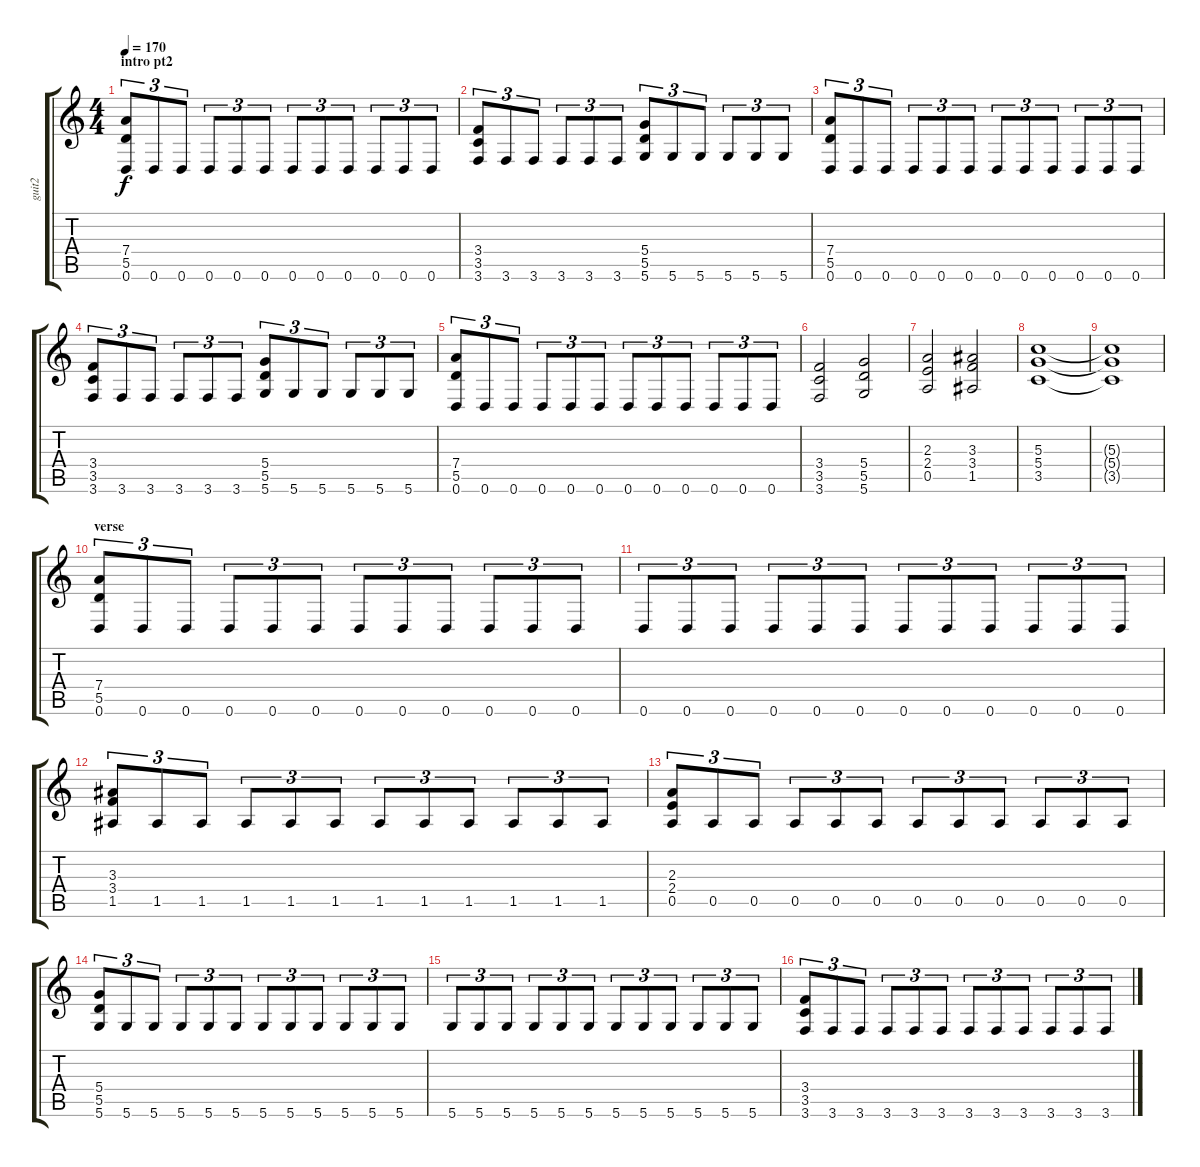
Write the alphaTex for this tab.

\track ("guit2" "guit2") {instrument distortionguitar}
\staff {score tabs}
\tuning (E4 B3 G3 D3 A2 D2) {hide}
\ts (4 4)
\section ("" "intro pt2")
\tempo 170
\clef g2
\ks c
(7.4 5.5 0.6).8{tu (3 2) dy f} 0.6.8{tu (3 2)} 0.6.8{tu (3 2)} 0.6.8{tu (3 2)} 0.6.8{tu (3 2)} 0.6.8{tu (3 2)} 0.6.8{tu (3 2)} 0.6.8{tu (3 2)} 0.6.8{tu (3 2)} 0.6.8{tu (3 2)} 0.6.8{tu (3 2)} 0.6.8{tu (3 2)} |
(3.4 3.5 3.6).8{tu (3 2)} 3.6.8{tu (3 2)} 3.6.8{tu (3 2)} 3.6.8{tu (3 2)} 3.6.8{tu (3 2)} 3.6.8{tu (3 2)} (5.4 5.5 5.6).8{tu (3 2)} 5.6.8{tu (3 2)} 5.6.8{tu (3 2)} 5.6.8{tu (3 2)} 5.6.8{tu (3 2)} 5.6.8{tu (3 2)} |
(7.4 5.5 0.6).8{tu (3 2)} 0.6.8{tu (3 2)} 0.6.8{tu (3 2)} 0.6.8{tu (3 2)} 0.6.8{tu (3 2)} 0.6.8{tu (3 2)} 0.6.8{tu (3 2)} 0.6.8{tu (3 2)} 0.6.8{tu (3 2)} 0.6.8{tu (3 2)} 0.6.8{tu (3 2)} 0.6.8{tu (3 2)} |
(3.4 3.5 3.6).8{tu (3 2)} 3.6.8{tu (3 2)} 3.6.8{tu (3 2)} 3.6.8{tu (3 2)} 3.6.8{tu (3 2)} 3.6.8{tu (3 2)} (5.4 5.5 5.6).8{tu (3 2)} 5.6.8{tu (3 2)} 5.6.8{tu (3 2)} 5.6.8{tu (3 2)} 5.6.8{tu (3 2)} 5.6.8{tu (3 2)} |
(7.4 5.5 0.6).8{tu (3 2)} 0.6.8{tu (3 2)} 0.6.8{tu (3 2)} 0.6.8{tu (3 2)} 0.6.8{tu (3 2)} 0.6.8{tu (3 2)} 0.6.8{tu (3 2)} 0.6.8{tu (3 2)} 0.6.8{tu (3 2)} 0.6.8{tu (3 2)} 0.6.8{tu (3 2)} 0.6.8{tu (3 2)} |
(3.4 3.5 3.6).2 (5.4 5.5 5.6).2 |
(2.3 2.4 0.5).2 (3.3 3.4 1.5).2 |
(5.3 5.4 3.5).1 |
(5.3{t} 5.4{t} 3.5{t}).1 |
\section ("" "verse")
(7.4 5.5 0.6).8{tu (3 2)} 0.6.8{tu (3 2)} 0.6.8{tu (3 2)} 0.6.8{tu (3 2)} 0.6.8{tu (3 2)} 0.6.8{tu (3 2)} 0.6.8{tu (3 2)} 0.6.8{tu (3 2)} 0.6.8{tu (3 2)} 0.6.8{tu (3 2)} 0.6.8{tu (3 2)} 0.6.8{tu (3 2)} |
0.6.8{tu (3 2)} 0.6.8{tu (3 2)} 0.6.8{tu (3 2)} 0.6.8{tu (3 2)} 0.6.8{tu (3 2)} 0.6.8{tu (3 2)} 0.6.8{tu (3 2)} 0.6.8{tu (3 2)} 0.6.8{tu (3 2)} 0.6.8{tu (3 2)} 0.6.8{tu (3 2)} 0.6.8{tu (3 2)} |
(3.3 3.4 1.5).8{tu (3 2)} 1.5.8{tu (3 2)} 1.5.8{tu (3 2)} 1.5.8{tu (3 2)} 1.5.8{tu (3 2)} 1.5.8{tu (3 2)} 1.5.8{tu (3 2)} 1.5.8{tu (3 2)} 1.5.8{tu (3 2)} 1.5.8{tu (3 2)} 1.5.8{tu (3 2)} 1.5.8{tu (3 2)} |
(2.3 2.4 0.5).8{tu (3 2)} 0.5.8{tu (3 2)} 0.5.8{tu (3 2)} 0.5.8{tu (3 2)} 0.5.8{tu (3 2)} 0.5.8{tu (3 2)} 0.5.8{tu (3 2)} 0.5.8{tu (3 2)} 0.5.8{tu (3 2)} 0.5.8{tu (3 2)} 0.5.8{tu (3 2)} 0.5.8{tu (3 2)} |
(5.4 5.5 5.6).8{tu (3 2)} 5.6.8{tu (3 2)} 5.6.8{tu (3 2)} 5.6.8{tu (3 2)} 5.6.8{tu (3 2)} 5.6.8{tu (3 2)} 5.6.8{tu (3 2)} 5.6.8{tu (3 2)} 5.6.8{tu (3 2)} 5.6.8{tu (3 2)} 5.6.8{tu (3 2)} 5.6.8{tu (3 2)} |
5.6.8{tu (3 2)} 5.6.8{tu (3 2)} 5.6.8{tu (3 2)} 5.6.8{tu (3 2)} 5.6.8{tu (3 2)} 5.6.8{tu (3 2)} 5.6.8{tu (3 2)} 5.6.8{tu (3 2)} 5.6.8{tu (3 2)} 5.6.8{tu (3 2)} 5.6.8{tu (3 2)} 5.6.8{tu (3 2)} |
(3.4 3.5 3.6).8{tu (3 2)} 3.6.8{tu (3 2)} 3.6.8{tu (3 2)} 3.6.8{tu (3 2)} 3.6.8{tu (3 2)} 3.6.8{tu (3 2)} 3.6.8{tu (3 2)} 3.6.8{tu (3 2)} 3.6.8{tu (3 2)} 3.6.8{tu (3 2)} 3.6.8{tu (3 2)} 3.6.8{tu (3 2)}
